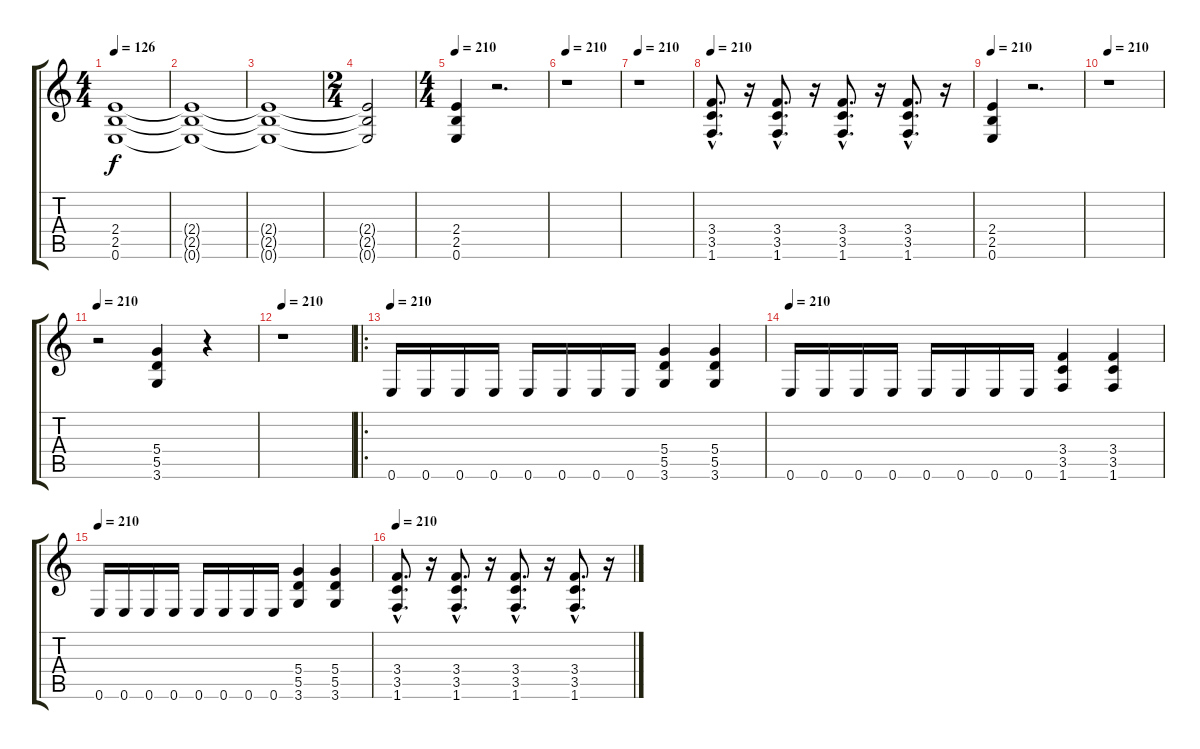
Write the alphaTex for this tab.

\track "" {instrument overdrivenguitar}
\staff {score tabs}
\tuning (E4 B3 G3 D3 A2 E2) {hide}
\ts (4 4)
\tempo 126
\clef g2
\ks c
(2.4 2.5 0.6).1{dy f} |
(2.4{t} 2.5{t} 0.6{t}).1 |
(2.4{t} 2.5{t} 0.6{t}).1 |
\ts (2 4)
(2.4{t} 2.5{t} 0.6{t}).2 |
\ts (4 4)
\tempo 210
(2.4 2.5 0.6).4 r.2{d} |
\tempo 210
r.1 |
\tempo 210
r.1 |
\tempo 210
(3.4{hac} 3.5{hac} 1.6{hac}).8{d} r.16 (3.4{hac} 3.5{hac} 1.6{hac}).8{d} r.16 (3.4{hac} 3.5{hac} 1.6{hac}).8{d} r.16 (3.4{hac} 3.5{hac} 1.6{hac}).8{d} r.16 |
\tempo 210
(2.4 2.5 0.6).4 r.2{d} |
\tempo 210
r.1 |
\tempo 210
r.2 (5.4 5.5 3.6).4 r.4 |
\tempo 210
r.1 |
\ro
\tempo 210
0.6.16 0.6.16 0.6.16 0.6.16 0.6.16 0.6.16 0.6.16 0.6.16 (5.4 5.5 3.6).4 (5.4 5.5 3.6).4 |
\tempo 210
0.6.16 0.6.16 0.6.16 0.6.16 0.6.16 0.6.16 0.6.16 0.6.16 (3.4 3.5 1.6).4 (3.4 3.5 1.6).4 |
\tempo 210
0.6.16 0.6.16 0.6.16 0.6.16 0.6.16 0.6.16 0.6.16 0.6.16 (5.4 5.5 3.6).4 (5.4 5.5 3.6).4 |
\tempo 210
(3.4{hac} 3.5{hac} 1.6{hac}).8{d} r.16 (3.4{hac} 3.5{hac} 1.6{hac}).8{d} r.16 (3.4{hac} 3.5{hac} 1.6{hac}).8{d} r.16 (3.4{hac} 3.5{hac} 1.6{hac}).8{d} r.16
